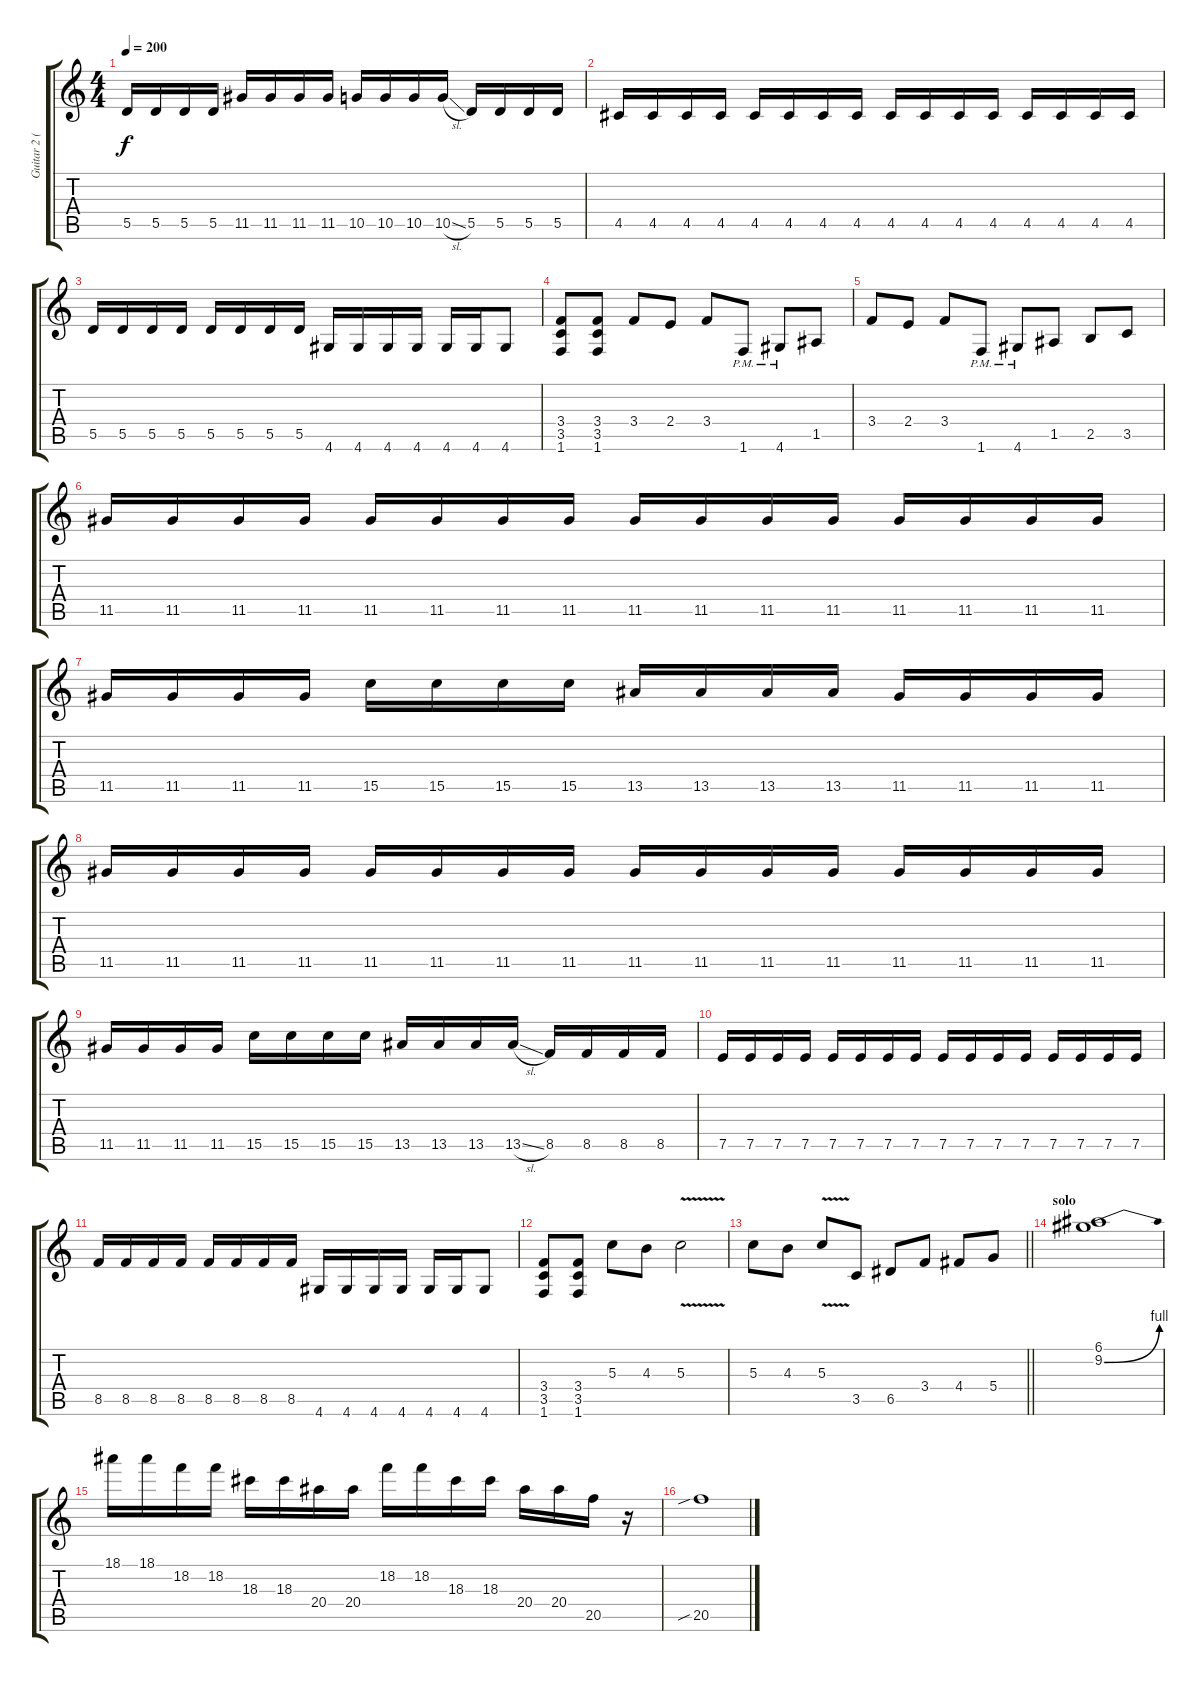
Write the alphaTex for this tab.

\track ("Guitar 2 (Lead)" "Guitar 2 (") {instrument overdrivenguitar}
\staff {score tabs}
\tuning (E4 B3 G3 D3 A2 E2) {hide}
\ts (4 4)
\tempo 200
\clef g2
\ks c
5.5.16{dy f} 5.5.16 5.5.16 5.5.16 11.5.16 11.5.16 11.5.16 11.5.16 10.5.16 10.5.16 10.5.16 10.5{sl}.16 5.5.16 5.5.16 5.5.16 5.5.16 |
4.5.16 4.5.16 4.5.16 4.5.16 4.5.16 4.5.16 4.5.16 4.5.16 4.5.16 4.5.16 4.5.16 4.5.16 4.5.16 4.5.16 4.5.16 4.5.16 |
5.5.16 5.5.16 5.5.16 5.5.16 5.5.16 5.5.16 5.5.16 5.5.16 4.6.16 4.6.16 4.6.16 4.6.16 4.6.16 4.6.16 4.6.8 |
(3.4 3.5 1.6).8 (3.4 3.5 1.6).8 3.4.8 2.4.8 3.4.8 1.6{pm}.8 4.6{pm}.8 1.5.8 |
3.4.8 2.4.8 3.4.8 1.6{pm}.8 4.6{pm}.8 1.5.8 2.5.8 3.5.8 |
11.5.16 11.5.16 11.5.16 11.5.16 11.5.16 11.5.16 11.5.16 11.5.16 11.5.16 11.5.16 11.5.16 11.5.16 11.5.16 11.5.16 11.5.16 11.5.16 |
11.5.16 11.5.16 11.5.16 11.5.16 15.5.16 15.5.16 15.5.16 15.5.16 13.5.16 13.5.16 13.5.16 13.5.16 11.5.16 11.5.16 11.5.16 11.5.16 |
11.5.16 11.5.16 11.5.16 11.5.16 11.5.16 11.5.16 11.5.16 11.5.16 11.5.16 11.5.16 11.5.16 11.5.16 11.5.16 11.5.16 11.5.16 11.5.16 |
11.5.16 11.5.16 11.5.16 11.5.16 15.5.16 15.5.16 15.5.16 15.5.16 13.5.16 13.5.16 13.5.16 13.5{sl}.16 8.5.16 8.5.16 8.5.16 8.5.16 |
7.5.16 7.5.16 7.5.16 7.5.16 7.5.16 7.5.16 7.5.16 7.5.16 7.5.16 7.5.16 7.5.16 7.5.16 7.5.16 7.5.16 7.5.16 7.5.16 |
8.5.16 8.5.16 8.5.16 8.5.16 8.5.16 8.5.16 8.5.16 8.5.16 4.6.16 4.6.16 4.6.16 4.6.16 4.6.16 4.6.16 4.6.8 |
(3.4 3.5 1.6).8 (3.4 3.5 1.6).8 5.3.8 4.3.8 5.3{v}.2 |
\barLineRight lightlight
5.3.8 4.3.8 5.3{v}.8 3.5.8 6.5.8 3.4.8 4.4.8 5.4.8 |
\section ("" "solo")
(6.1 9.2{be (bend 0 0 60 4)}).1 |
18.1.16 18.1.16 18.2.16 18.2.16 18.3.16 18.3.16 20.4.16 20.4.16 18.2.16 18.2.16 18.3.16 18.3.16 20.4.16 20.4.16 20.5.16 r.16 |
20.5{sib}.1
